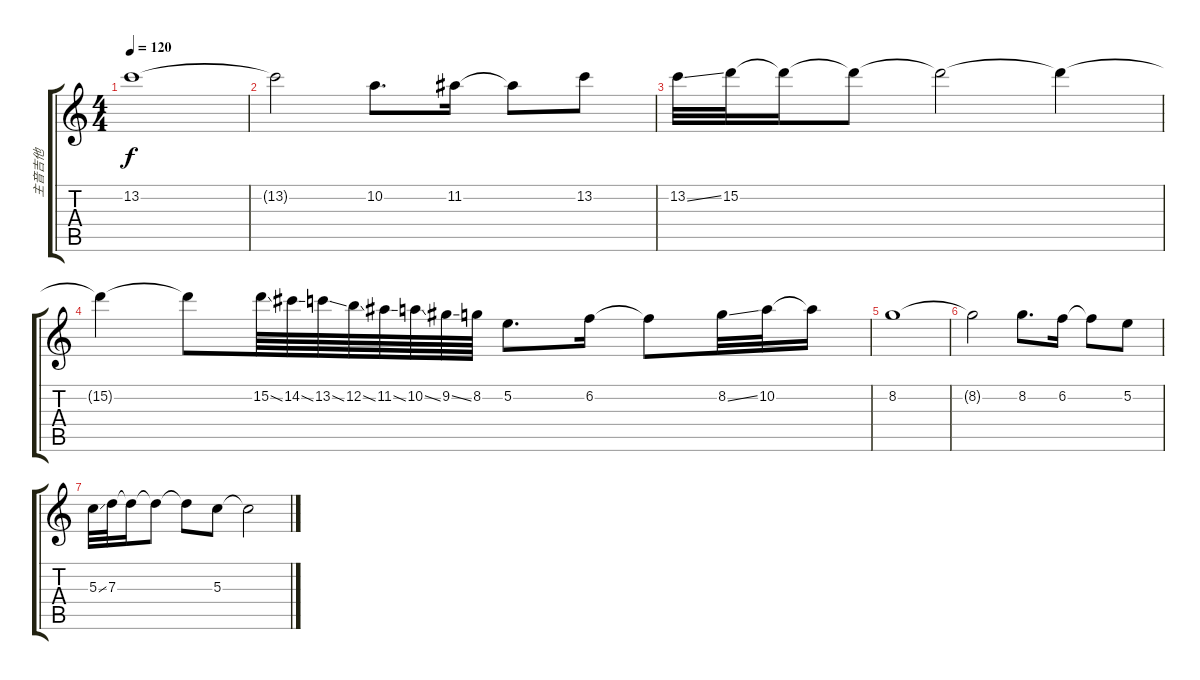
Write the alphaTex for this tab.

\track ("主音吉他" "主音吉他") {instrument overdrivenguitar}
\staff {score tabs}
\tuning (E4 B3 G3 D3 A2 E2) {hide}
\ts (4 4)
\tempo 120
\clef g2
\ks c
13.2.1{dy f} |
13.2{t}.2 10.2.8{d} 11.2.16 11.2{t}.8 13.2.8 |
13.2{ss}.32 15.2.32 15.2{t}.16 15.2{t}.8 15.2{t}.2 15.2{t}.4 |
15.2{t}.4 15.2{t}.8 15.2{ss}.64 14.2{ss}.64 13.2{ss}.64 12.2{ss}.64 11.2{ss}.64 10.2{ss}.64 9.2{ss}.64 8.2.64 5.2.8{d} 6.2.16 6.2{t}.8 8.2{ss}.32 10.2.32 10.2{t}.16 |
8.2.1 |
8.2{t}.2 8.2.8{d} 6.2.16 6.2{t}.8 5.2.8 |
5.3{ss}.32 7.3.32 7.3{t}.16 7.3{t}.8 7.3{t}.8 5.3.8 5.3{t}.2
